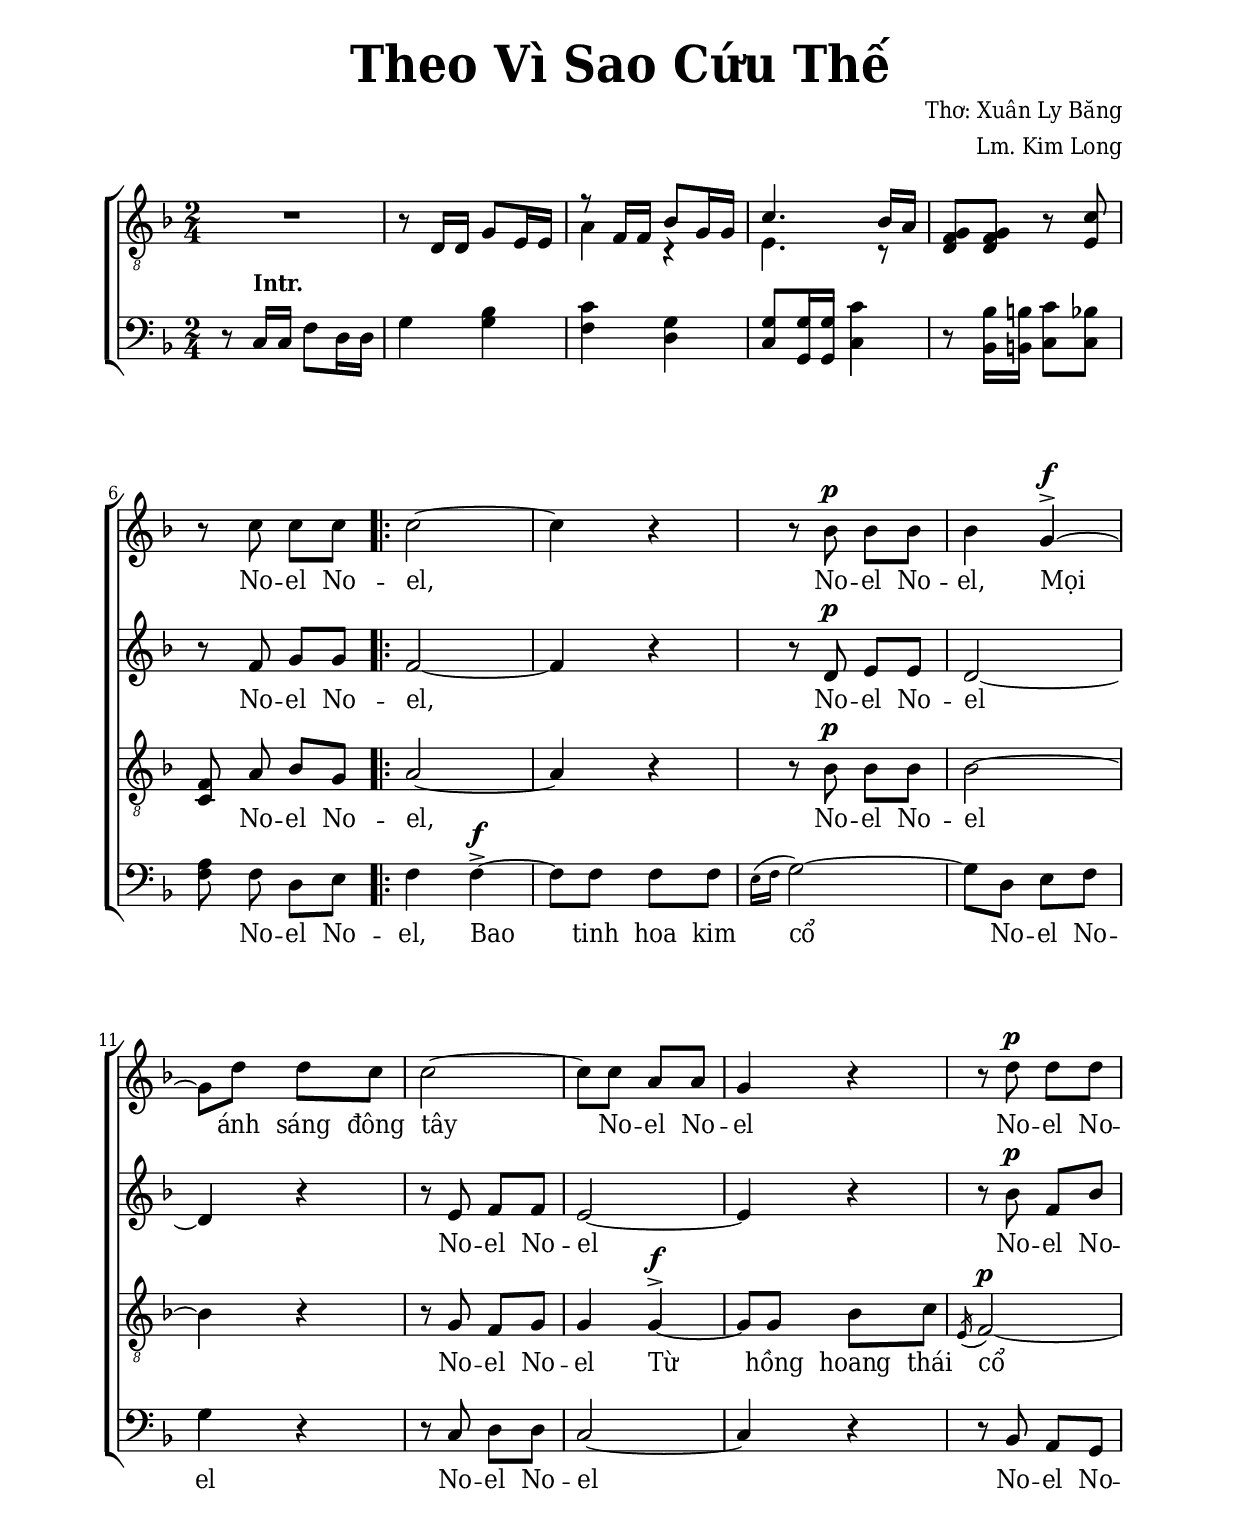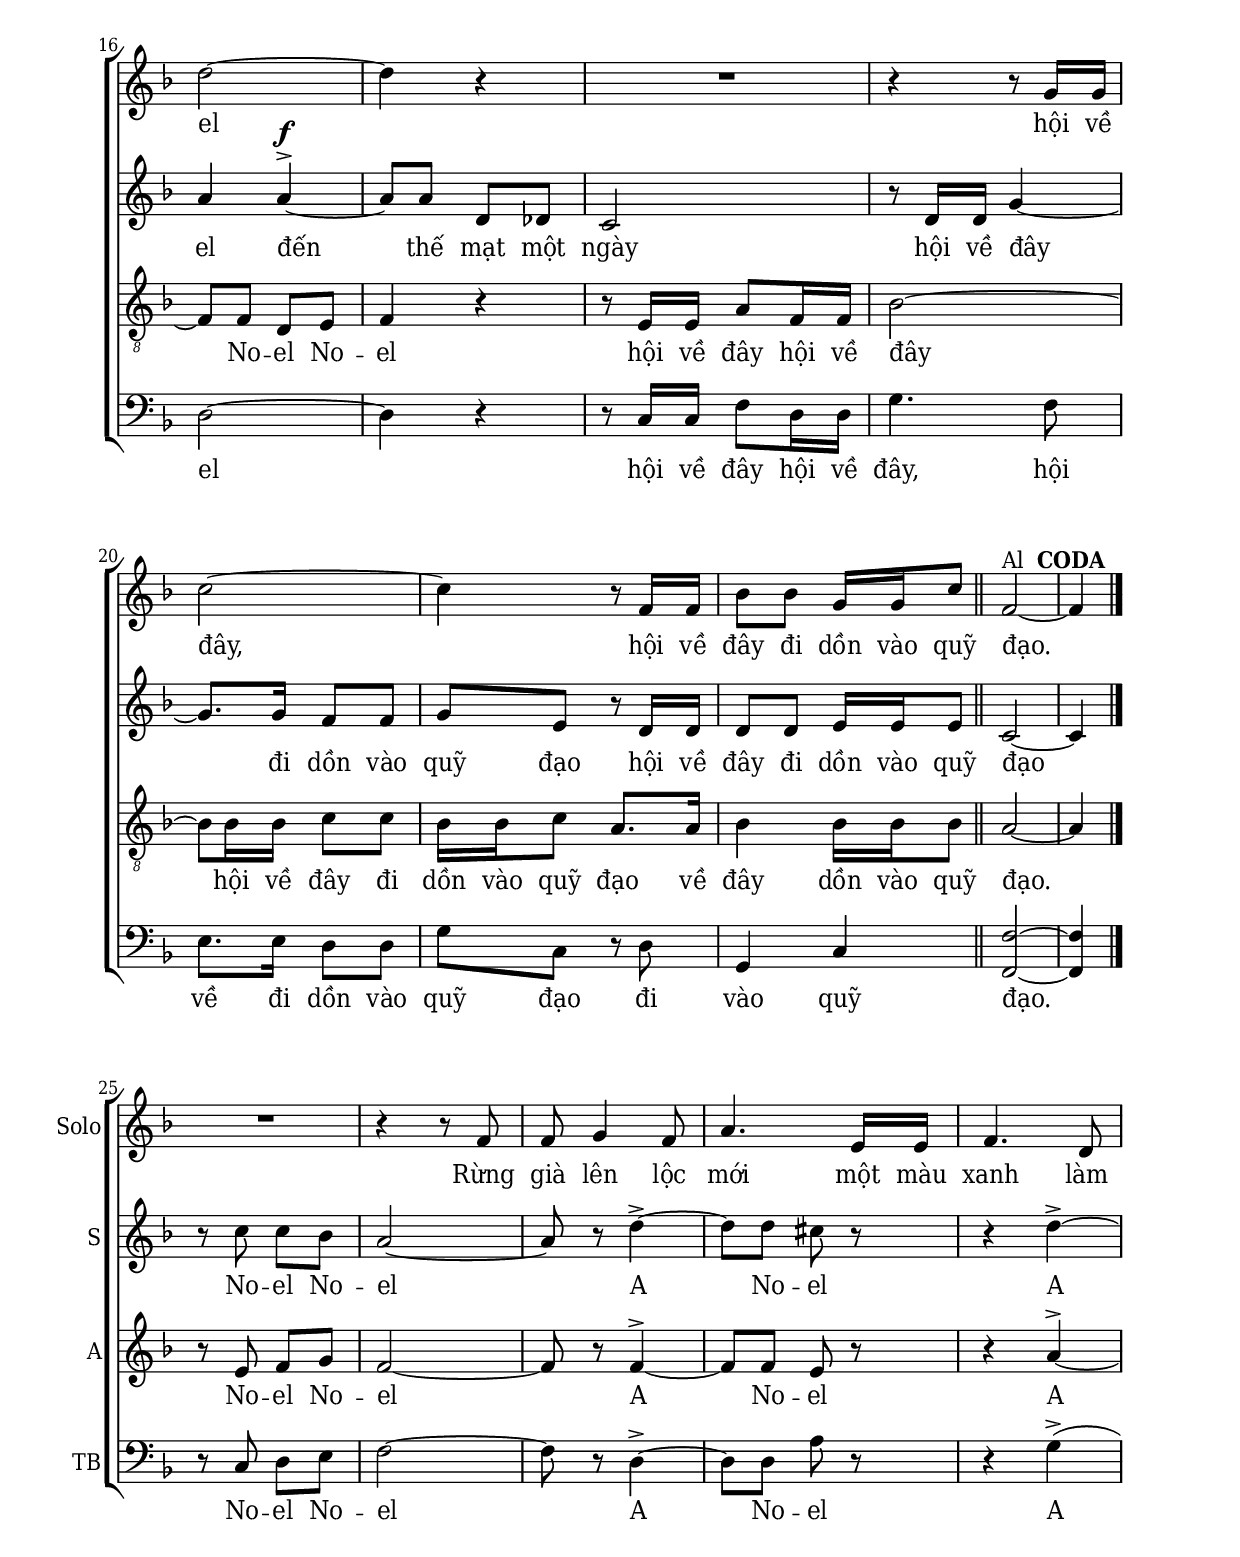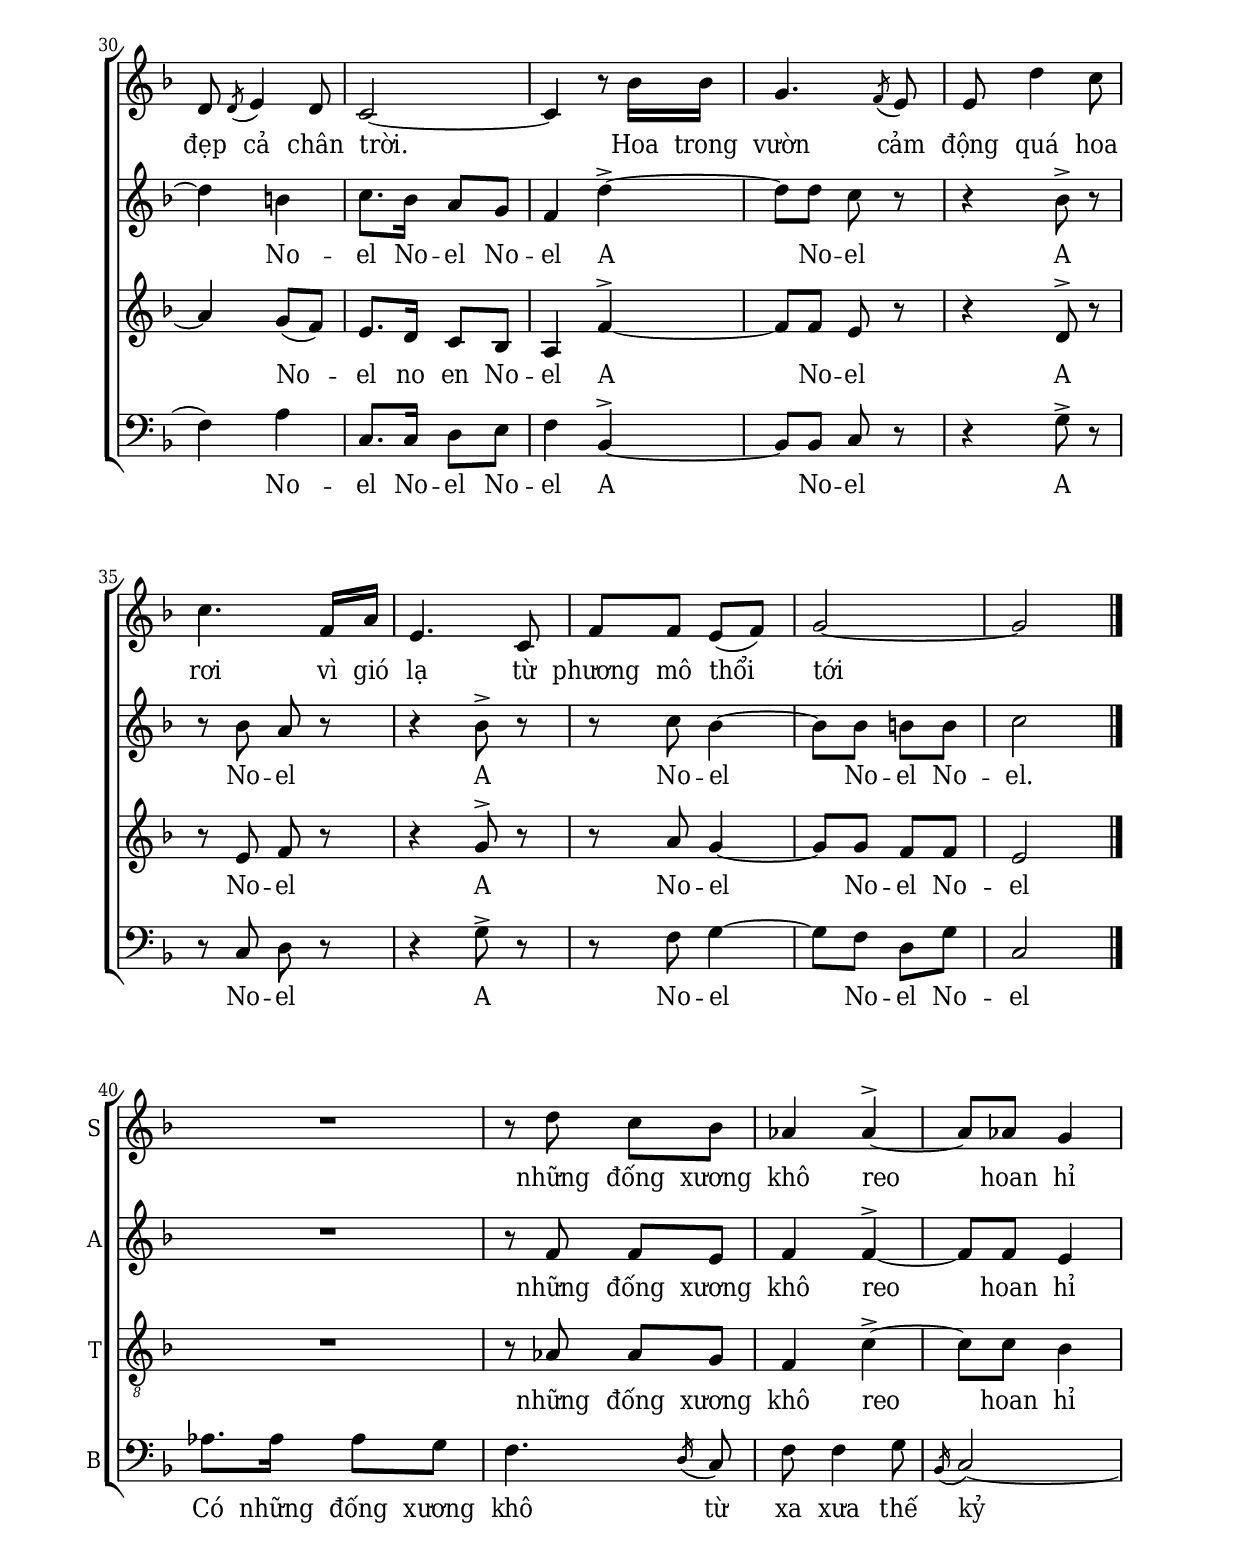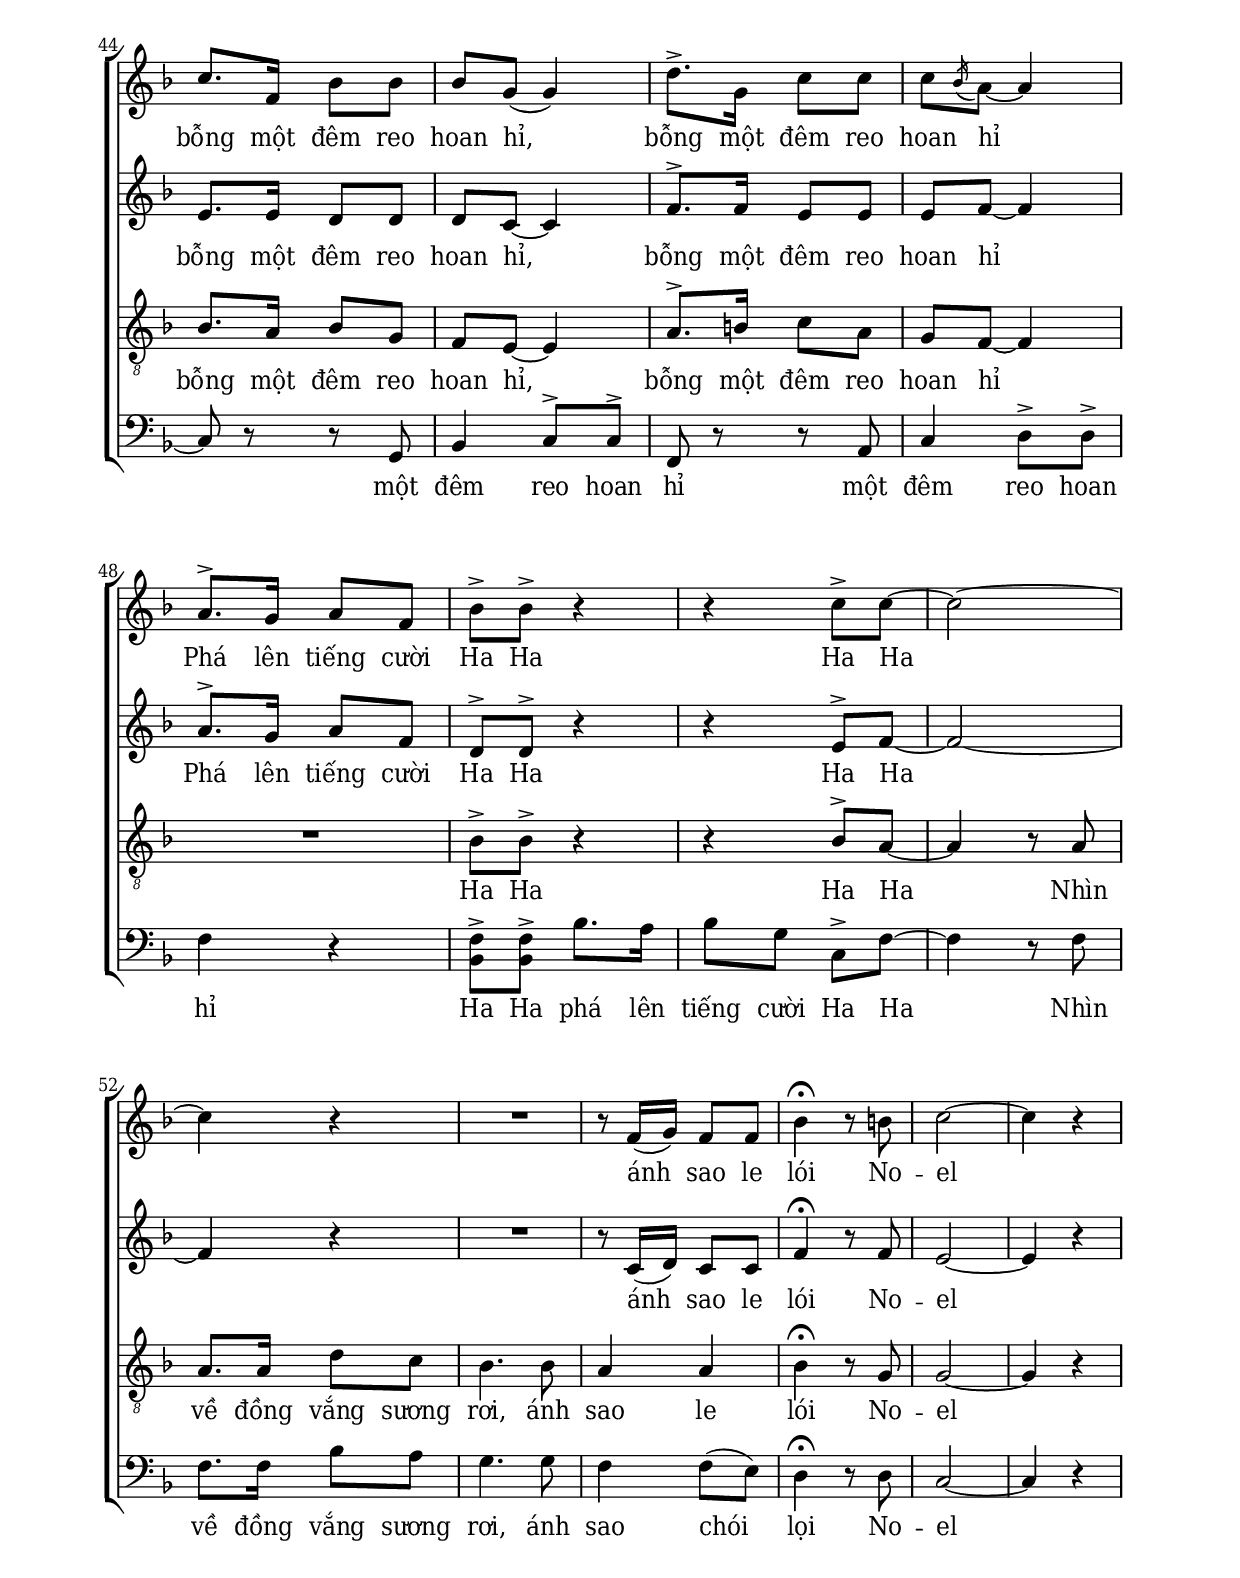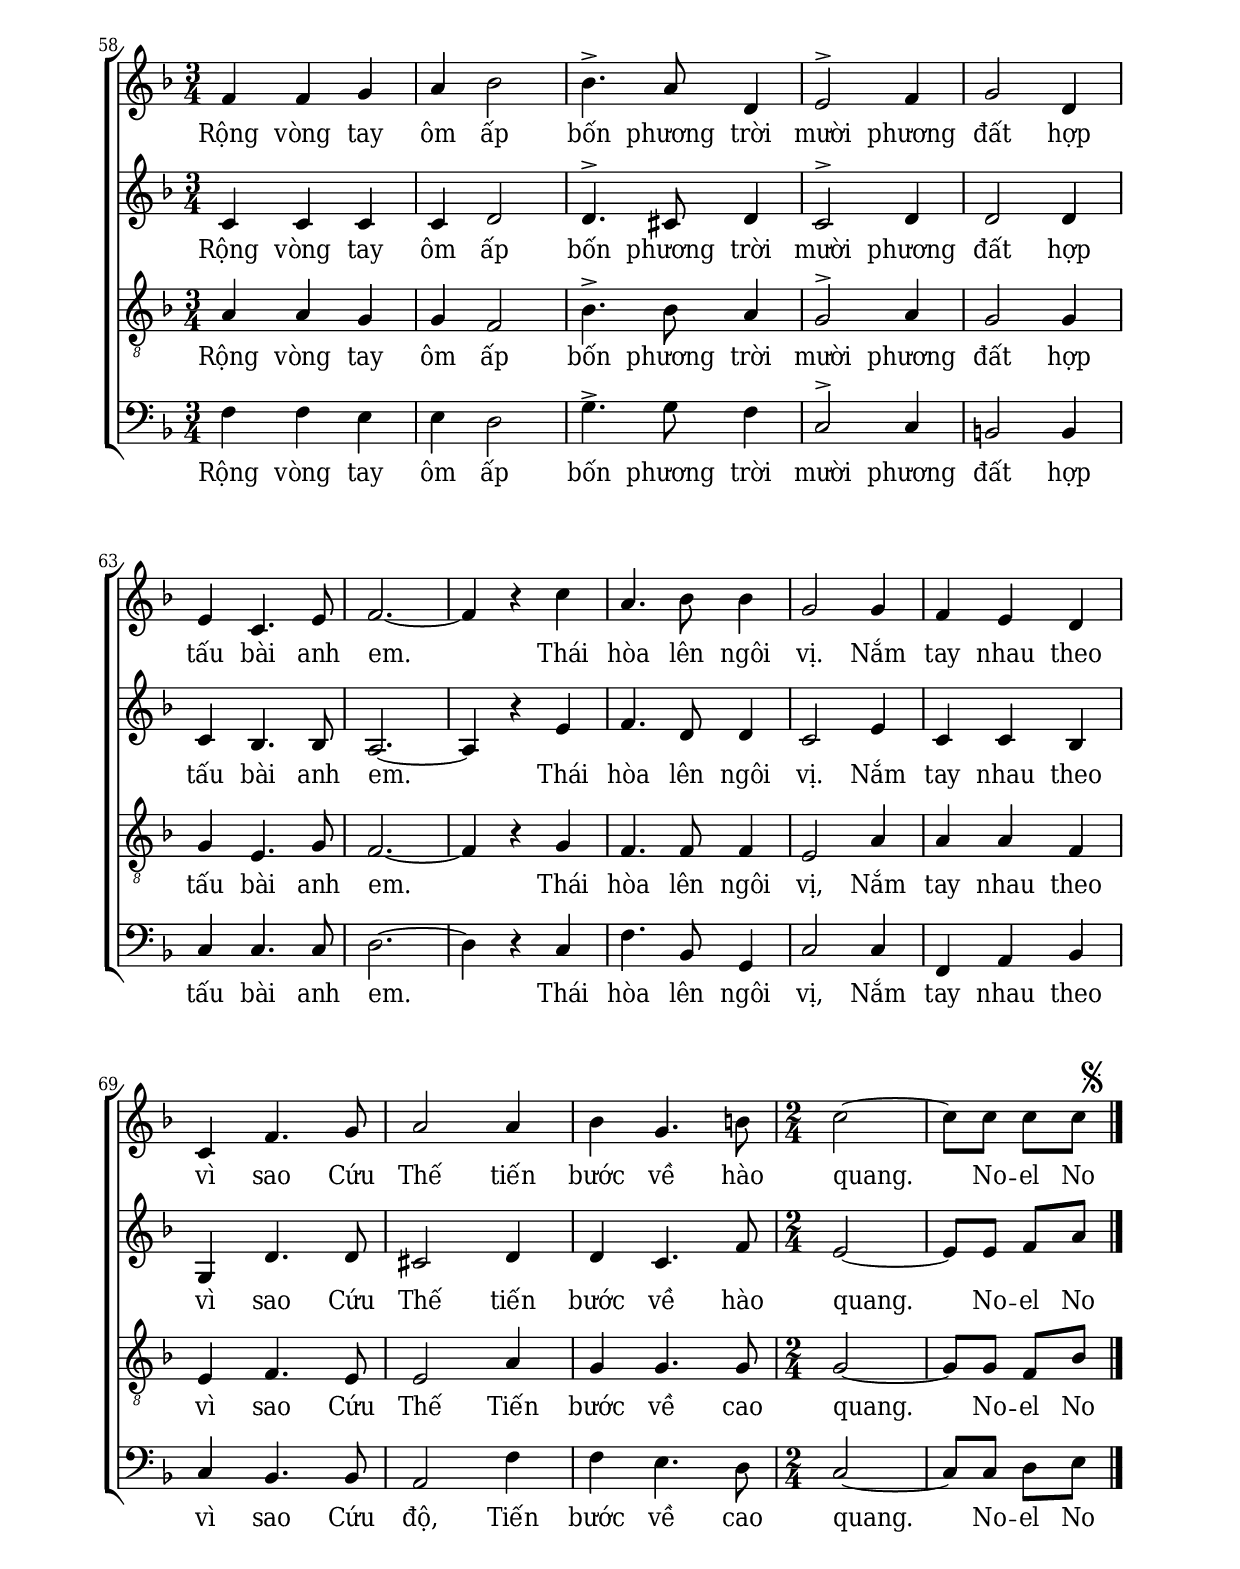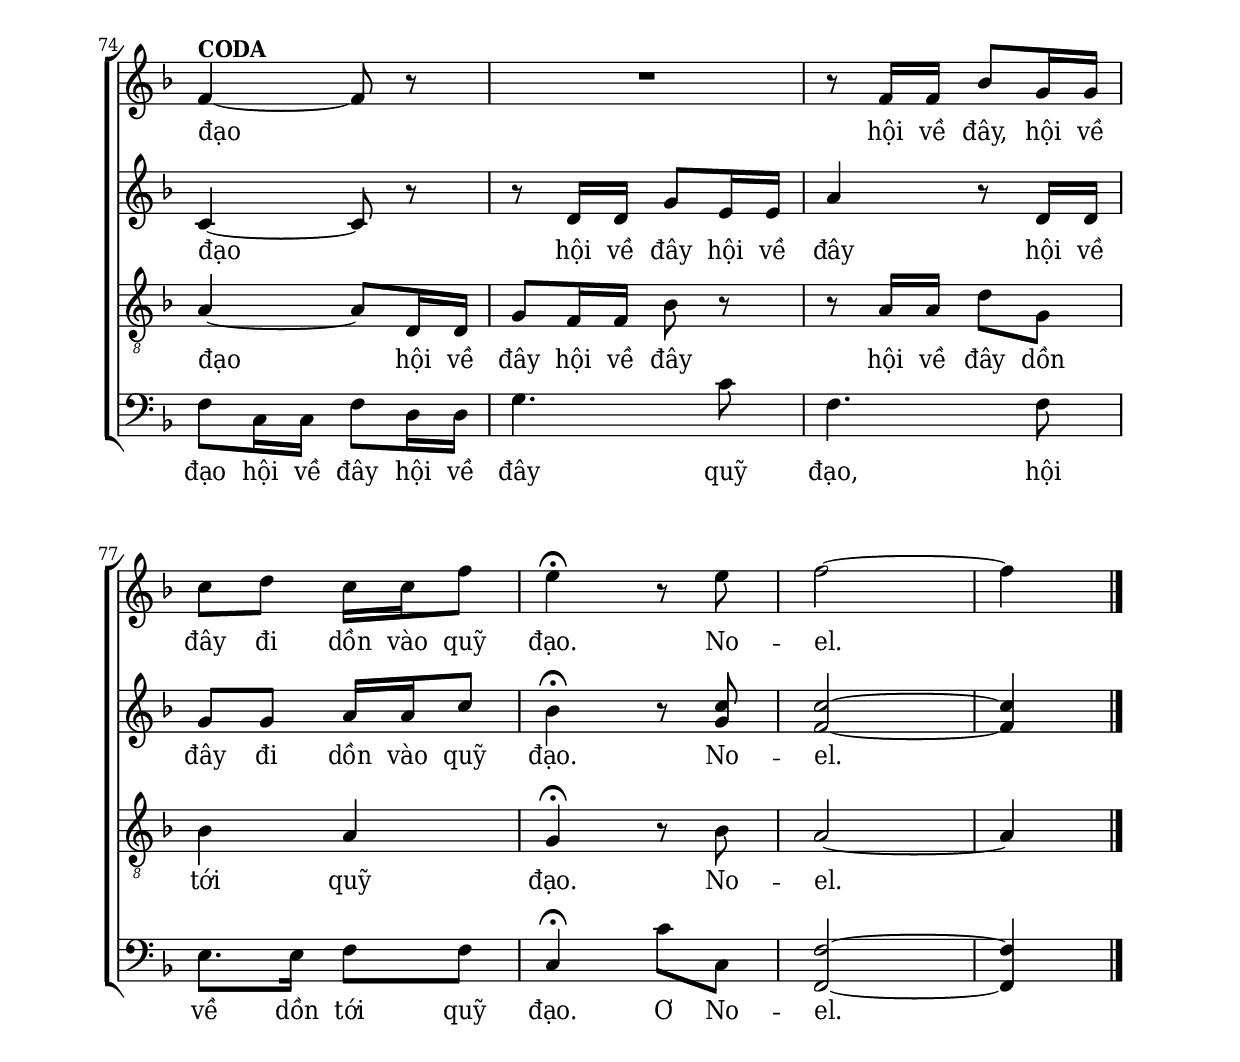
% Cài đặt chung\
\version "2.22.1"
\include "english.ly"

\header {
  title = \markup { \fontsize #3 "Theo Vì Sao Cứu Thế" }
  composer = "Thơ: Xuân Ly Băng"
  arranger = "Lm. Kim Long"
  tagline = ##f
}

% Nhạc
nhacPhienKhucSopMot = \relative c'' {
  \override Staff.TimeSignature.break-visibility = #end-of-line-invisible
  \set Staff.printKeyCancellation = ##f
  \set Staff.explicitKeySignatureVisibility = #end-of-line-invisible
  R2*5
  r8
  
  <>^\markup { \halign #40 " " }
  c c c \bar ".|:"
  c2 ~ |
  c4 r |
  r8 bf ^\p bf bf |
  bf4 g ^\f ^> ~ |
  g8 d' d c |
  c2 ~ |
  c8 c a a |
  g4 r |
  r8 d'8 ^\p d d |
  d2 ~ |
  d4 r |
  R2
  r4 r8 g,16 g |
  c2 ~ |
  c4 r8 f,16 f |
  bf8 bf g16 g c8 \bar "||"
  <>^\markup { "Al" \bold " CODA" }
  f,2 ~ |
  \partial 4 f4 \bar "|." \break
  
  \set Staff.shortInstrumentName = "Solo"
  R2
  r4 r8 f |
  f g4 f8 |
  a4. e16 e |
  f4. d8 | \break
  \break \set Staff.shortInstrumentName = ""
  d \slashedGrace { d ( } e4) d8 |
  c2 ~ |
  c4 r8 bf'16 bf |
  g4. \slashedGrace { f8 ( } e) |
  e d'4 c8 |
  c4. f,16 a |
  e4. c8 |
  f f e (f) |
  g2 ~ |
  g \bar "|." \break
  
  % Kết thúc solo, bè Sop trở lại dòng 1
  \set Staff.shortInstrumentName = "S"
  R2
  r8 d' c bf |
  af4 af ^> ~ |
  af8 af g4 |
  % chỉ cần hiển thị 1 lần, ẩn đi từ đây
  \break \set Staff.shortInstrumentName = ""
  c8. f,16 bf8 bf |
  bf g (g4) |
  d'8. ^> g,16 c8 c |
  c \slashedGrace { bf16 ( } a8) ~ a4 |
  a8. ^> g16 a8 f |
  bf ^> bf ^> r4 |
  r c8 ^> c ~ |
  c2 ~ |
  c4 r |
  R2
  r8 f,16 (g) f8 f |
  bf4 \fermata r8 b! |
  c2 ~ \noBreak |
  c4 r |
  
  \time 3/4
  f, f g |
  a bf2 |
  bf4. ^> a8 d,4 |
  e2 ^> f4 |
  g2 d4 |
  e c4. e8 |
  f2. ~ |
  f4 r c' |
  a4. bf8 bf4 |
  g2 g4 |
  f e d |
  c f4. g8 |
  a2 a4 |
  bf g4. b!8 |

\time 2/4
  c2 ~ |
  c8 c c
  \once \override Score.RehearsalMark.font-size = #0.1
  \tweak extra-offset #'(3 . 0)
  \mark \markup { \musicglyph #"scripts.segno" }
  c \bar "|." \break
  <>^\markup {\bold "CODA" }
  f,4 ~ f8 r |
  R2
  r8 f16 f bf8 g16 g |
  c8 d c16 c f8 |
  e4 \fermata r8 e |
  f2 ~ |
  f4 \bar "|."
}

nhacPhienKhucAltoMot = \relative c' {
  \override Staff.TimeSignature.break-visibility = #end-of-line-invisible
  \set Staff.printKeyCancellation = ##f
  \set Staff.explicitKeySignatureVisibility = #end-of-line-invisible
  R2*5
  r8 f g g |
  f2 ~ |
  f4 r |
  r8 d ^\p e e |
  d2 ~ |
  d4 r |
  r8 e f f |
  e2 ~ |
  e4 r |
  r8 bf' ^\p f bf |
  a4 a ^> ^\f ~ |
  a8 a d, df |
  c2 |
  r8 d16 d g4 ~ |
  g8. g16 f8 f |
  g e r d16 d |
  d8 d e16 e e8 |
  c2 ~ |
  c4
  
  \set Staff.shortInstrumentName = "S"
  r8 c' c bf |
  a2 ~ |
  a8 r d4 ^> ~ |
  d8 d cs r |
  r4 d ^> ~ |
  \set Staff.shortInstrumentName = ""
  d b! |
  c8. bf16 a8 g |
  f4 d' ^> ~ |
  d8 d c r |
  r4 bf8 ^> r |
  r8 bf a r |
  r4 bf8 ^> r |
  r c bf4 ~ |
  bf8 bf b! b |
  c2
  
  % Kết thúc solo, bè Alto trở lại dòng 2
  \set Staff.shortInstrumentName = "A"
  R2
  r8 f, f e |
  f4 f ^> ~ |
  f8 f e4 |
  % chỉ cần hiển thị 1 lần, ẩn đi từ đây
  \set Staff.shortInstrumentName = ""
  e8. e16 d8 d |
  d c ~ c4 |
  f8. ^> f16 e8 e |
  e f ~ f4 |
  a8. ^> g16 a8 f |
  d ^> d ^> r4 |
  r e8 ^> f ~ |
  f2 ~ |
  f4 r |
  R2
  r8 c16 (d) c8 c |
  f4 \fermata r8 f |
  e2 ~ |
  e4 r |
  
  \time 3/4
  c c c |
  c d2 |
  d4. ^> cs8 d4 |
  c2 ^> d4 |
  d2 d4 |
  c4 bf4. bf8 |
  a2. ~ |
  a4 r e' |
  f4. d8 d4 |
  c2 e4 |
  c c bf |
  g d'4. d8 |
  cs2 d4 |
  d c4. f8 |
  
  \time 2/4
  e2 ~ |
  e8 e f a |
  c,4 ~ c8 r |
  r d16 d g8 e16 e |
  a4 r8 d,16 d |
  g8 g a16 a c8 |
  bf4 \fermata r8 <c g> |
  <c f,>2 ~ |
  <c f,>4
}

nhacPhienKhucTenorMot = \relative c {
  \override Staff.TimeSignature.break-visibility = #end-of-line-invisible
  \set Staff.printKeyCancellation = ##f
  \set Staff.explicitKeySignatureVisibility = #end-of-line-invisible
  R2
  r8 d16 d g8 e16 e |
  <<
    {
      \voiceOne
      r8 f16 f bf8 g16 g |
      c4. bf16 a
    }
    \new Voice = "splitpart" {
	    \voiceTwo
      a4 r |
      e4. r8
    }
  >>
  \oneVoice
  %<c e,>4. bf16 a |
  <g f d>8 <g f d> r <c e,> |
  \once \autoBeamOff
  <f, c> a bf g |
  a2 ~ |
  a4 r |
  r8 bf ^\p bf bf |
  bf2 ~ |
  bf4 r |
  r8 g f g |
  g4 g ^\f ^> ~ |
  g8 g bf c |
  \slashedGrace { e,16 ( } f2 ^\p) ~ |
  f8 f d e |
  f4 r |
  r8 e16 e a8 f16 f |
  bf2 ~ |
  bf8 bf16 bf c8 c |
  bf16 bf c8 a8. a16 |
  bf4 bf16 bf bf8 |
  a2 ~ |
  a4
  
  \set Staff.shortInstrumentName = "A"
  \set Staff.explicitClefVisibility = #end-of-line-invisible
  \clef treble
  r8 e' f g |
  f2 ~ |
  f8 r f4 ^> ~ |
  f8 f e r |
  r4 a ^> ~ |
  \set Staff.shortInstrumentName = ""
  a g8 (f) |
  e8. d16 c8 bf |
  a4 f' ^> ~ |
  f8 f e r |
  r4 d8 ^> r |
  r e f r |
  r4 g8 ^> r |
  r a g4 ~ |
  g8 g f f |
  e2 |
  % Kết thúc solo, bè Tenor trở lại dòng 3
  \set Staff.shortInstrumentName = "T"
  \clef "violin_8"
  R2
  r8 af, af g |
  f4 c' ^> ~ |
  c8 c bf4 |
  % chỉ cần hiển thị 1 lần, ẩn đi từ đây
  \set Staff.shortInstrumentName = ""
  bf8. a16 bf8 g |
  f e8 ~ e4 |
  a8. ^> b!16 c8 a |
  g f ~ f4 |
  R2
  bf8 ^> bf ^> r4 |
  r bf8 ^> a ~ |
  a4 r8 a |
  a8. a16 d8 c |
  bf4. bf8 |
  a4 a |
  bf \fermata r8 g |
  g2 ~ |
  g4 r |
  
  \time 3/4
  a a g |
  g f2 |
  bf4. ^> bf8 a4 |
  g2 ^> a4 |
  g2 g4 |
  g e4. g8 |
  f2. ~ |
  f4 r g |
  f4. f8 f4 |
  e2 a4 |
  a a f |
  e f4. e8 |
  e2 a4 |
  g g4. g8 |
  
  \time 2/4
  g2 ~ |
  g8 g f bf |
  a4 ~ a8 d,16 d |
  g8 f16 f bf8 r |
  r a16 a d8 g, |
  bf4 a |
  g \fermata r8 bf |
  a2 ~ |
  a4
}

nhacPhienKhucBasMot = \relative c {
  \override Staff.TimeSignature.break-visibility = #end-of-line-invisible
  \set Staff.printKeyCancellation = ##f
  \set Staff.explicitKeySignatureVisibility = #end-of-line-invisible
  r8 c16
  ^\markup { \raise #2 \bold "Intr." }
  c f8 d16 d |
  g4 <bf g> |
  <c f,> <g d> |
  <g c,>8 <g g,>16 <g g,> <c c,>4 |
  r8 <bf bf,>16 <b! b,!> <c c,>8 <bf c,> |
  \once \autoBeamOff
  <a f> f d e |
  f4 f ^\f ^> ~ |
  f8 f f f |
  \slashedGrace { \stemDown e16 ^(f \stemNeutral } g2)  ~ |
  g8 d e f |
  g4 r |
  r8 c, d d |
  c2 ~ |
  c4 r |
  r8 bf a g |
  d'2 ~ |
  d4 r |
  r8 c16 c f8 d16 d |
  g4. f8 |
  e8. e16 d8 d |
  g c, r d |
  g,4 c |
  <f f,>2 ~ |
  <f f,>4
  
  \set Staff.shortInstrumentName = "TB"
  r8 c d e |
  f2 ~ |
  f8 r d4 ^> ~ |
  d8 d a' r |
  r4 g ^> ( |
  \set Staff.shortInstrumentName = ""
  f) a |
  c,8. c16 d8 e |
  f4 bf, ^> ~ |
  bf8 bf c r |
  r4 g'8 ^> r |
  r c, d r |
  r4 g8 ^> r |
  r f g4 ~ |
  g8 f d g |
  c,2
  
  % Kết thúc solo, bè Bas trở lại dòng 4
  \set Staff.shortInstrumentName = "B"
  af'8. af16 af8 g |
  f4. \slashedGrace { d16 ( } c8) |
  f f4 g8 |
  \slashedGrace { bf,16 ( } c2 ~ ) |
  % chỉ cần hiển thị 1 lần, ẩn đi từ đây
  \set Staff.shortInstrumentName = ""
  c8 r r g |
  bf4 c8 ^> c ^> |
  f, r r a |
  c4 d8 ^> d ^> |
  f4 r |
  <f bf,>8 ^> <f bf,> ^> bf8. a16 |
  bf8 g c, ^> f ~ |
  f4 r8 f |
  f8. f16 bf8 a |
  g4. g8 |
  f4 f8 (e) |
  d4 \fermata r8 d |
  c2 ~ |
  c4 r |
  
  \time 3/4
  f f e |
  e d2 |
  g4. ^> g8 f4 |
  c2 ^> c4 |
  b!2 b4 |
  c c4. c8 |
  d2. ~ |
  d4 r c |
  f4. bf,8 g4 |
  c2 c4 |
  f, a bf |
  c bf4. bf8 |
  a2 f'4 |
  f e4. d8 |
  c2 ~ |
  c8 c d e |
  f c16 c f8 d16 d |
  g4. c8 |
  f,4. f8 |
  e8. e16 f8 f |
  c4 \fermata c'8 c, |
  <f f,>2 ~ |
  <f f,>4
}

% Lời
loiPhienKhucSopMot = \lyrics {
  No -- el No -- el, No -- el No -- el,
  Mọi ánh sáng đông tây
  No -- el No -- el No -- el No -- el
  hội về đây, hội về đây đi dồn vào quỹ đạo.

  Rừng già lên lộc mới một màu xanh
  làm đẹp cả chân trời.
  Hoa trong vườn cảm động quá
  hoa rơi vì gió lạ từ phương mô thổi tới
  
  những đống xương khô reo hoan hỉ
  bỗng một đêm reo hoan hỉ,
  bỗng một đêm reo hoan hỉ
  Phá lên tiếng cười Ha Ha Ha Ha
  ánh sao le lói No -- el
  Rộng vòng tay ôm ấp bốn phương trời
  mười phương đất hợp tấu bài anh em.
  Thái hòa lên ngôi vị.
  Nắm tay nhau theo vì sao Cứu Thế tiến bước về hào quang.
  No -- el No
  đạo
  hội về đây, hội về đây đi dồn vào quỹ đạo.
  No -- el.
}

loiPhienKhucAltoMot = \lyrics {
  No -- el No -- el, No -- el No -- el No -- el No -- el
  No -- el No -- el đến thế mạt một ngày hội về đây
  đi dồn vào quỹ đạo hội về đây đi dồn vào quỹ đạo
  
  No -- el No -- el A No -- el A No -- el No -- el
  No -- el A No -- el A No -- el A No -- el No -- el No -- el.
  
  những đống xương khô reo hoan hỉ
  bỗng một đêm reo hoan hỉ,
  bỗng một đêm reo hoan hỉ
  Phá lên tiếng cười
  Ha Ha Ha Ha
  ánh sao le lói
  No -- el
  Rộng vòng tay ôm ấp bốn phương trời mười phương đất
  hợp tấu bài anh em.
  Thái hòa lên ngôi vị.
  Nắm tay nhau theo vì sao Cứu Thế
  tiến bước về hào quang.
  No -- el No
  
  đạo hội về đây hội về đây
  hội về đây đi dồn vào quỹ đạo.
  No -- el.
}

loiPhienKhucTenorMot = \lyrics {
  \repeat unfold 17 { _ }
  No -- el No -- el, No -- el No -- el No -- el No -- el
  Từ hồng hoang thái cổ
  No -- el No -- el hội về đây hội về đây
  hội về đây đi dồn vào quỹ đạo
  về đây dồn vào quỹ đạo.
  
  No -- el No -- el A No -- el A No -- el no en No -- el A No -- el
  A No -- el A No -- el No -- el No -- el
  
  những đống xương khô reo hoan hỉ
  bỗng một đêm reo hoan hỉ,
  bỗng một đêm reo hoan hỉ
  Ha Ha Ha Ha Nhìn về đồng vắng sương rơi,
  ánh sao le lói
  No -- el
  Rộng vòng tay ôm ấp bốn phương trời mười phương đất
  hợp tấu bài anh em.
  Thái hòa lên ngôi vị,
  Nắm tay nhau theo vì sao Cứu Thế
  Tiến bước về cao quang.
  No -- el No
  
  đạo hội về đây hội về đây
  hội về đây dồn tới quỹ đạo.
  No -- el.
}

loiPhienKhucBasMot = \lyrics {
  \repeat unfold 18 { _ }
  No -- el No -- el, Bao tinh hoa kim cổ
  No -- el No -- el No -- el No -- el No -- el No -- el
  hội về đây hội về đây,
  hội về đi dồn vào quỹ đạo đi vào quỹ đạo.
  
  No -- el No -- el A No -- el A No -- el No -- el No -- el A No -- el
  A No -- el A No -- el No -- el No -- el
  
  Có những đống xương khô từ xa xưa thế kỷ
  một đêm reo hoan hỉ một đêm reo hoan hỉ
  Ha Ha phá lên tiếng cười Ha Ha
  Nhìn về đồng vắng sương rơi,
  ánh sao chói lọi
  No -- el
  Rộng vòng tay ôm ấp bốn phương trời
  mười phương đất hợp tấu bài anh em.
  Thái hòa lên ngôi vị,
  Nắm tay nhau theo vì sao Cứu độ,
  Tiến bước về cao quang.
  No -- el No
  
  đạo hội về đây hội về đây
  quỹ đạo, hội về dồn tới quỹ đạo.
  Ơ No -- el.
}

% Dàn trang
\paper {
  #(set-paper-size "a4")
  top-margin = 15\mm
  bottom-margin = 20\mm
  left-margin = 20\mm
  right-margin = 20\mm
  indent = #0
  #(define fonts
	 (make-pango-font-tree "Deja Vu Serif Condensed"
	 		       "Deja Vu Serif Condensed"
			       "Deja Vu Serif Condensed"
			       (/ 20 20)))
  print-page-number = ##f
  system-system-spacing = #'((basic-distance . 13)
                             (minimum-distance . 13)
                             (padding . 2))
  score-system-spacing = #'((basic-distance . 13)
                             (minimum-distance . 13)
                             (padding . 2))
  %page-count = 5
}

TongNhip = {
  \key f \major \time 2/4
  \set Timing.beamExceptions = #'()
  \set Timing.baseMoment = #(ly:make-moment 1/4)
}

% Đổi kích thước nốt cho bè phụ
notBePhu =
#(define-music-function (font-size music) (number? ly:music?)
   (for-some-music
     (lambda (m)
       (if (music-is-of-type? m 'rhythmic-event)
           (begin
             (set! (ly:music-property m 'tweaks)
                   (cons `(font-size . ,font-size)
                         (ly:music-property m 'tweaks)))
             #t)
           #f))
     music)
   music)

\score {
  \new ChoirStaff <<
    \new Staff <<
      \new Voice = "beSop" { \clef treble \TongNhip \nhacPhienKhucSopMot }
      \new Lyrics \lyricsto beSop \loiPhienKhucSopMot
    >>
    \new Staff <<
      \new Voice = "beAlto" { \clef treble \TongNhip \nhacPhienKhucAltoMot }
      \new Lyrics \lyricsto beAlto \loiPhienKhucAltoMot
    >>
    \new Staff <<
      \new Voice = "beTenor" { \clef "violin_8" \TongNhip \nhacPhienKhucTenorMot }
      \new Lyrics \lyricsto beTenor \loiPhienKhucTenorMot
    >>
    \new Staff <<
      \new Voice = "beBass" { \clef bass \TongNhip \nhacPhienKhucBasMot }
      \new Lyrics \lyricsto beBass \loiPhienKhucBasMot
    >>
  >>
  \layout {
    \override Lyrics.LyricSpace.minimum-distance = #1.5
    %\override Score.BarNumber.break-visibility = ##(#f #f #f)
    \override LyricHyphen.minimum-distance = #1.2
    \context {
      \Staff \RemoveEmptyStaves
      \override VerticalAxisGroup.remove-first = ##t
    }
  }
}
